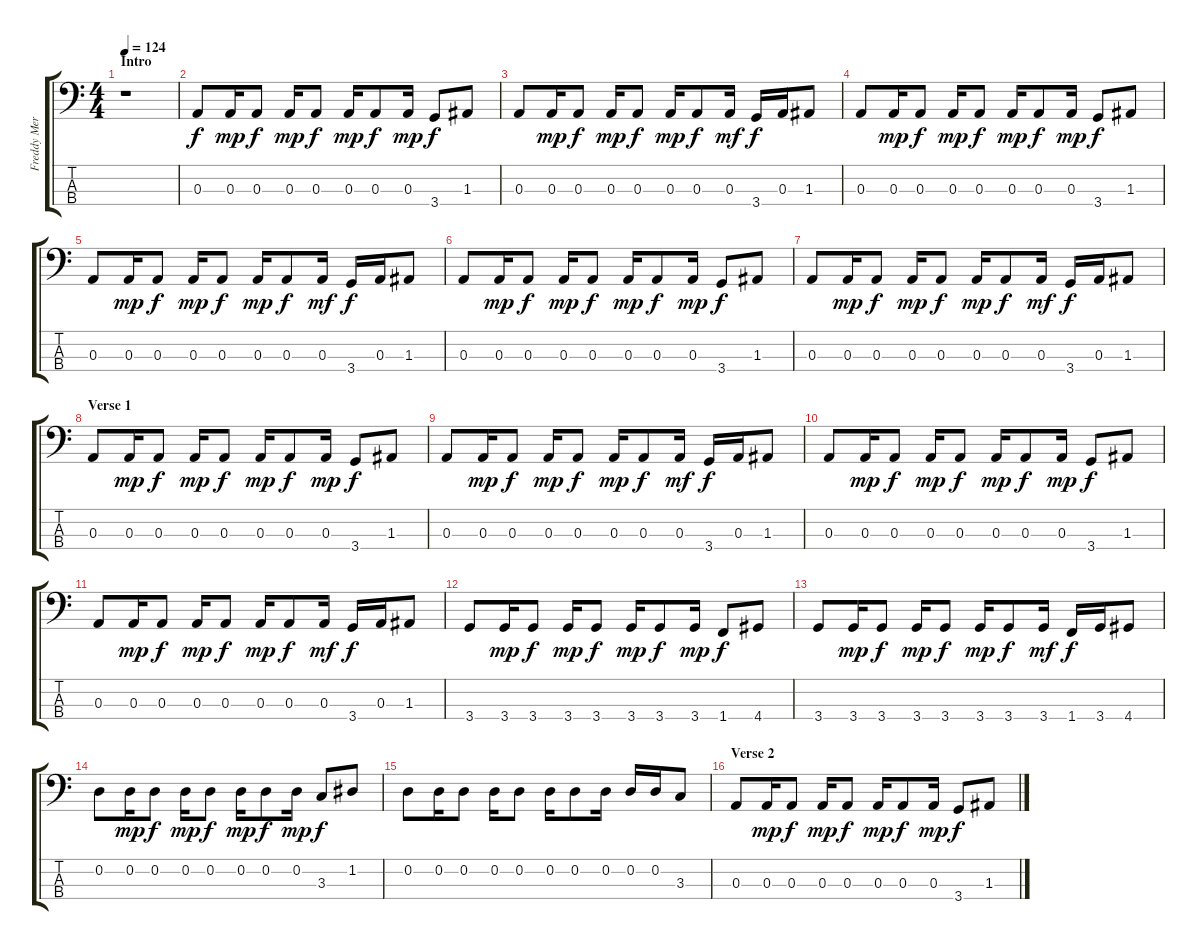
\track ("Freddy Mercury / Synths." "Freddy Mer") {instrument synthbass2}
\staff {score tabs}
\tuning (G2 D2 A1 E1) {hide}
\ts (4 4)
\section ("" "Intro")
\tempo 124
\clef f4
\ks c
r.1{dy f instrument synthbass2} |
0.3.8 0.3.16{dy mp} 0.3.8{dy f} 0.3.16{dy mp} 0.3.8{dy f} 0.3.16{dy mp} 0.3.8{dy f} 0.3.16{dy mp} 3.4.8{dy f} 1.3.8 |
0.3.8 0.3.16{dy mp} 0.3.8{dy f} 0.3.16{dy mp} 0.3.8{dy f} 0.3.16{dy mp} 0.3.8{dy f} 0.3.16{dy mf} 3.4.16{dy f} 0.3.16 1.3.8 |
0.3.8 0.3.16{dy mp} 0.3.8{dy f} 0.3.16{dy mp} 0.3.8{dy f} 0.3.16{dy mp} 0.3.8{dy f} 0.3.16{dy mp} 3.4.8{dy f} 1.3.8 |
0.3.8 0.3.16{dy mp} 0.3.8{dy f} 0.3.16{dy mp} 0.3.8{dy f} 0.3.16{dy mp} 0.3.8{dy f} 0.3.16{dy mf} 3.4.16{dy f} 0.3.16 1.3.8 |
0.3.8 0.3.16{dy mp} 0.3.8{dy f} 0.3.16{dy mp} 0.3.8{dy f} 0.3.16{dy mp} 0.3.8{dy f} 0.3.16{dy mp} 3.4.8{dy f} 1.3.8 |
0.3.8 0.3.16{dy mp} 0.3.8{dy f} 0.3.16{dy mp} 0.3.8{dy f} 0.3.16{dy mp} 0.3.8{dy f} 0.3.16{dy mf} 3.4.16{dy f} 0.3.16 1.3.8 |
\section ("" "Verse 1")
0.3.8 0.3.16{dy mp} 0.3.8{dy f} 0.3.16{dy mp} 0.3.8{dy f} 0.3.16{dy mp} 0.3.8{dy f} 0.3.16{dy mp} 3.4.8{dy f} 1.3.8 |
0.3.8 0.3.16{dy mp} 0.3.8{dy f} 0.3.16{dy mp} 0.3.8{dy f} 0.3.16{dy mp} 0.3.8{dy f} 0.3.16{dy mf} 3.4.16{dy f} 0.3.16 1.3.8 |
0.3.8 0.3.16{dy mp} 0.3.8{dy f} 0.3.16{dy mp} 0.3.8{dy f} 0.3.16{dy mp} 0.3.8{dy f} 0.3.16{dy mp} 3.4.8{dy f} 1.3.8 |
0.3.8 0.3.16{dy mp} 0.3.8{dy f} 0.3.16{dy mp} 0.3.8{dy f} 0.3.16{dy mp} 0.3.8{dy f} 0.3.16{dy mf} 3.4.16{dy f} 0.3.16 1.3.8 |
3.4.8 3.4.16{dy mp} 3.4.8{dy f} 3.4.16{dy mp} 3.4.8{dy f} 3.4.16{dy mp} 3.4.8{dy f} 3.4.16{dy mp} 1.4.8{dy f} 4.4.8 |
3.4.8 3.4.16{dy mp} 3.4.8{dy f} 3.4.16{dy mp} 3.4.8{dy f} 3.4.16{dy mp} 3.4.8{dy f} 3.4.16{dy mf} 1.4.16{dy f} 3.4.16 4.4.8 |
0.2.8 0.2.16{dy mp} 0.2.8{dy f} 0.2.16{dy mp} 0.2.8{dy f} 0.2.16{dy mp} 0.2.8{dy f} 0.2.16{dy mp} 3.3.8{dy f} 1.2.8 |
0.2.8 0.2.16 0.2.8 0.2.16 0.2.8 0.2.16 0.2.8 0.2.16 0.2.16 0.2.16 3.3.8 |
\section ("" "Verse 2")
0.3.8 0.3.16{dy mp} 0.3.8{dy f} 0.3.16{dy mp} 0.3.8{dy f} 0.3.16{dy mp} 0.3.8{dy f} 0.3.16{dy mp} 3.4.8{dy f} 1.3.8
